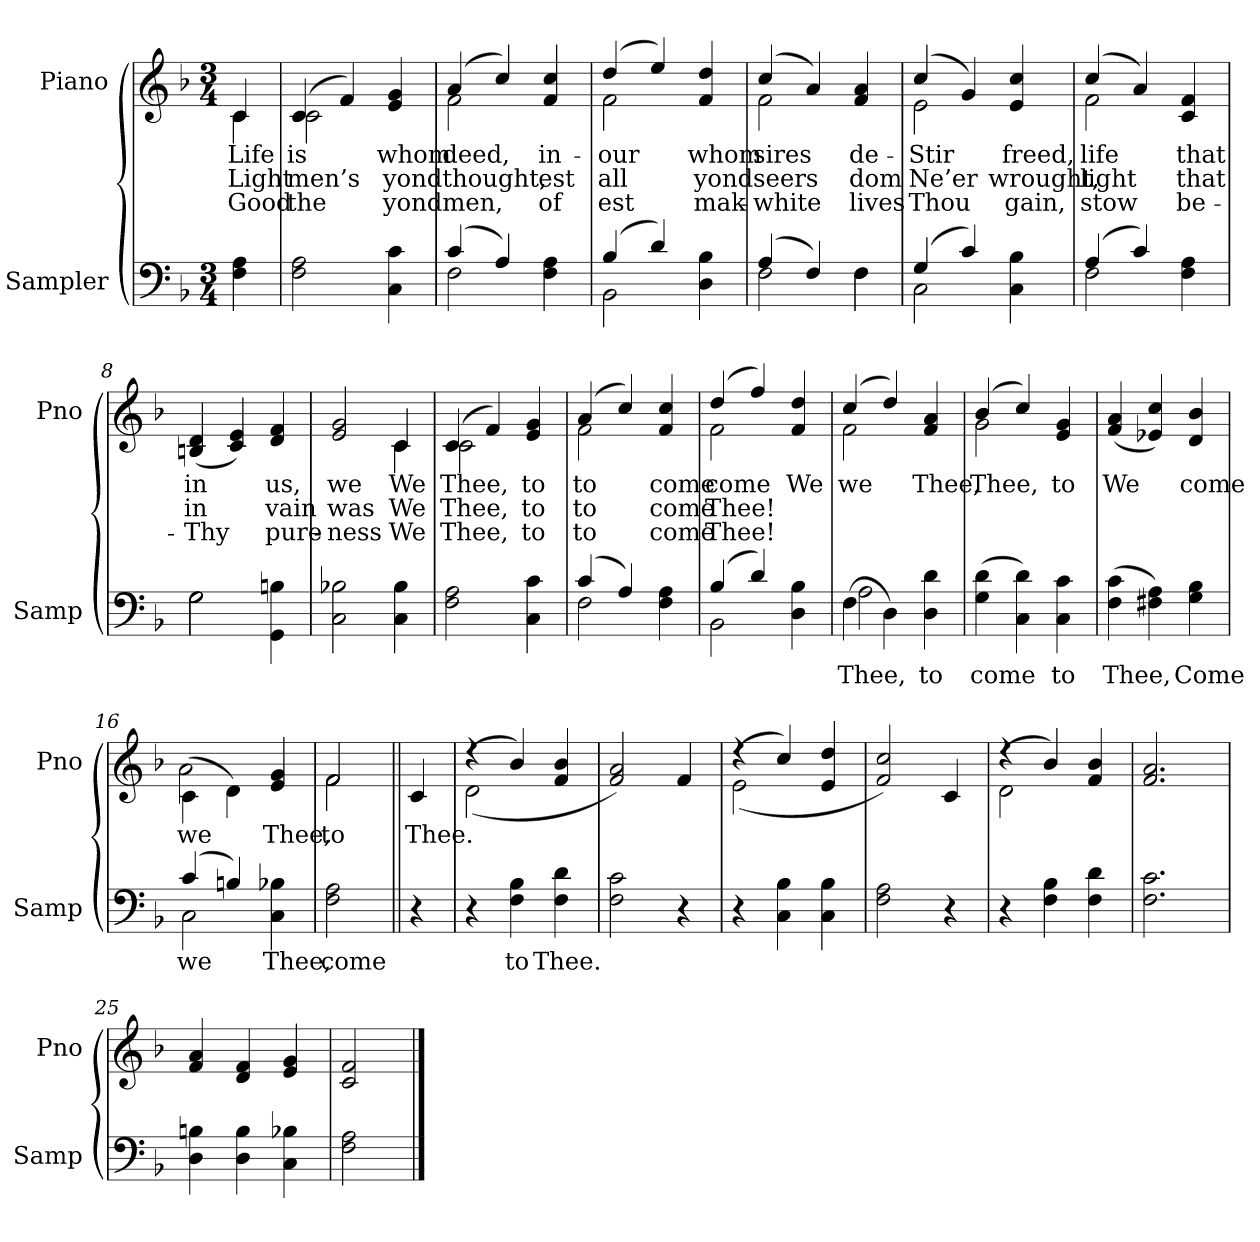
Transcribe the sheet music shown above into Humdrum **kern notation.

**kern	**text	**kern	**text	**text	**text
*part2	*part2	*part1	*part1	*part1	*part1
*staff2	*staff2	*staff1	*staff1	*staff1	*staff1
*I"Sampler	*	*I"Piano	*	*	*
*I'Samp	*	*I'Pno	*	*	*
*clefF4	*	*clefG2	*	*	*
*k[b-]	*	*k[b-]	*	*	*
*F:	*	*F:	*	*	*
*M3/4	*	*M3/4	*	*	*
=1	=1	=1	=1	=1	=1
*	*	*^	*	*	*
4F 4A	.	4c/	4c	Life	Light	Good
=2	=2	=2	=2	=2	=2	=2
2F 2A	.	(4c/	2c	is	men’s	the
.	.	4f/)	.	.	.	.
4C 4c	.	4e 4g	4ryy	whom	-yond	-yond
=3	=3	=3	=3	=3	=3	=3
*^	*	*	*	*	*	*
(4c/	2F	.	(4a/	2f	-deed,	thought,	men,
4A/)	.	.	4cc/)	.	.	.	.
4F 4A	4ryy	.	4f 4cc	4ryy	in-	-est	of
=4	=4	=4	=4	=4	=4	=4	=4
(4B-/	2BB-	.	(4dd/	2f	our	all	-est
4d/)	.	.	4ee/)	.	.	.	.
4D 4B-	4ryy	.	4f 4dd	4ryy	whom	-yond	mak-
=5	=5	=5	=5	=5	=5	=5	=5
(4A/	2F	.	(4cc/	2f	-sires	seers	white
4F/)	.	.	4a/)	.	.	.	.
4F\	4F	.	4f 4a	4ryy	de-	-dom	lives
=6	=6	=6	=6	=6	=6	=6	=6
(4G/	2C	.	(4cc/	2e	Stir	Ne’er	Thou
4c/)	.	.	4g/)	.	.	.	.
4C 4B-	4ryy	.	4e 4cc	4ryy	freed,	wrought,	-gain,
=7	=7	=7	=7	=7	=7	=7	=7
(4A/	2F	.	(4cc/	2f	life	light	-stow
4c/)	.	.	4a/)	.	.	.	.
4F 4A	4ryy	.	4c 4f	4ryy	that	that	be-
*	*	*	*v	*v	*	*	*
=8	=8	=8	=8	=8	=8	=8
2G\	2G	.	(4Bn 4d	in	in	Thy
.	.	.	4c 4e)	.	.	.
4GG 4Bn	4ryy	.	4d 4f	us,	vain	pure-
*v	*v	*	*	*	*	*
=9	=9	=9	=9	=9	=9
*	*	*^	*	*	*
2C 2B-X	.	2e 2g	2ryy	we	was	-ness
4C 4B-	.	4c/	4c	We	We	We
=10	=10	=10	=10	=10	=10	=10
2F 2A	.	(4c/	2c	Thee,	Thee,	Thee,
.	.	4f/)	.	.	.	.
4C 4c	.	4e 4g	4ryy	to	to	to
=11	=11	=11	=11	=11	=11	=11
*^	*	*	*	*	*	*
(4c/	2F	.	(4a/	2f	to	to	to
4A/)	.	.	4cc/)	.	.	.	.
4F 4A	4ryy	.	4f 4cc	4ryy	come	come	come
=12	=12	=12	=12	=12	=12	=12	=12
(4B-/	2BB-	.	(4dd/	2f	come	Thee!	Thee!
4d)	.	.	4ff/)	.	.	.	.
4D 4B-	4ryy	.	4f 4dd	4ryy	We	.	.
=13	=13	=13	=13	=13	=13	=13	=13
(4F\	2A	Thee,	(4cc/	2f	we	.	.
4D\)	.	.	4dd/)	.	.	.	.
4D 4d	4ryy	to	4f 4a	4ryy	Thee,	.	.
*v	*v	*	*	*	*	*	*
=14	=14	=14	=14	=14	=14	=14
(4G 4d	come	(4b-/	2g	Thee,	.	.
4C 4d)	.	4cc/)	.	.	.	.
4C 4c	to	4e 4g	4ryy	to	.	.
*	*	*v	*v	*	*	*
=15	=15	=15	=15	=15	=15
(4F 4c	Thee,	(4f 4a	We	.	.
4F#X 4A)	.	4e-X 4cc)	.	.	.
4G 4B-	Come	4d 4b-	come	.	.
=16	=16	=16	=16	=16	=16
*^	*	*^	*	*	*
(4c/	2C	we	(4c\	2a	we	.	.
4Bn/)	.	.	4d\)	.	.	.	.
4C 4B-X	4ryy	Thee,	4e 4g	4ryy	Thee,	.	.
*v	*v	*	*	*	*	*	*
=17	=17	=17	=17	=17	=17	=17
2F 2A	come	2f/	2f	to	.	.
=18||	=18||	=18||	=18||	=18||	=18||	=18||
!	!	!LO:TX:t=Refrain	!	!	!	!
*	*	*v	*v	*	*	*
4r	.	4c	Thee.	.	.
=19	=19	=19	=19	=19	=19
*	*	*^	*	*	*
4r	.	(4r	(2d	.	.	.
4F 4B-	to	4b-/)	.	.	.	.
4F 4d	Thee.	4f 4b-	4ryy	.	.	.
*	*	*v	*v	*	*	*
=20	=20	=20	=20	=20	=20
2F 2c	.	2f 2a)	.	.	.
4r	.	4f	.	.	.
=21	=21	=21	=21	=21	=21
*	*	*^	*	*	*
4r	.	(4r	(2e	.	.	.
4C 4B-	.	4cc/)	.	.	.	.
4C 4B-	.	4e 4dd	4ryy	.	.	.
*	*	*v	*v	*	*	*
=22	=22	=22	=22	=22	=22
2F 2A	.	2f 2cc)	.	.	.
4r	.	4c	.	.	.
=23	=23	=23	=23	=23	=23
*	*	*^	*	*	*
4r	.	(4r	2d	.	.	.
4F 4B-	.	4b-/)	.	.	.	.
4F 4d	.	4f 4b-	4ryy	.	.	.
*	*	*v	*v	*	*	*
=24	=24	=24	=24	=24	=24
2.F 2.c	.	2.f 2.a	.	.	.
=25	=25	=25	=25	=25	=25
4D 4Bn	.	4f 4a	.	.	.
4D 4B	.	4d 4f	.	.	.
4C 4B-X	.	4e 4g	.	.	.
=26	=26	=26	=26	=26	=26
2F 2A	.	2c 2f	.	.	.
==	==	==	==	==	==
*-	*-	*-	*-	*-	*-
